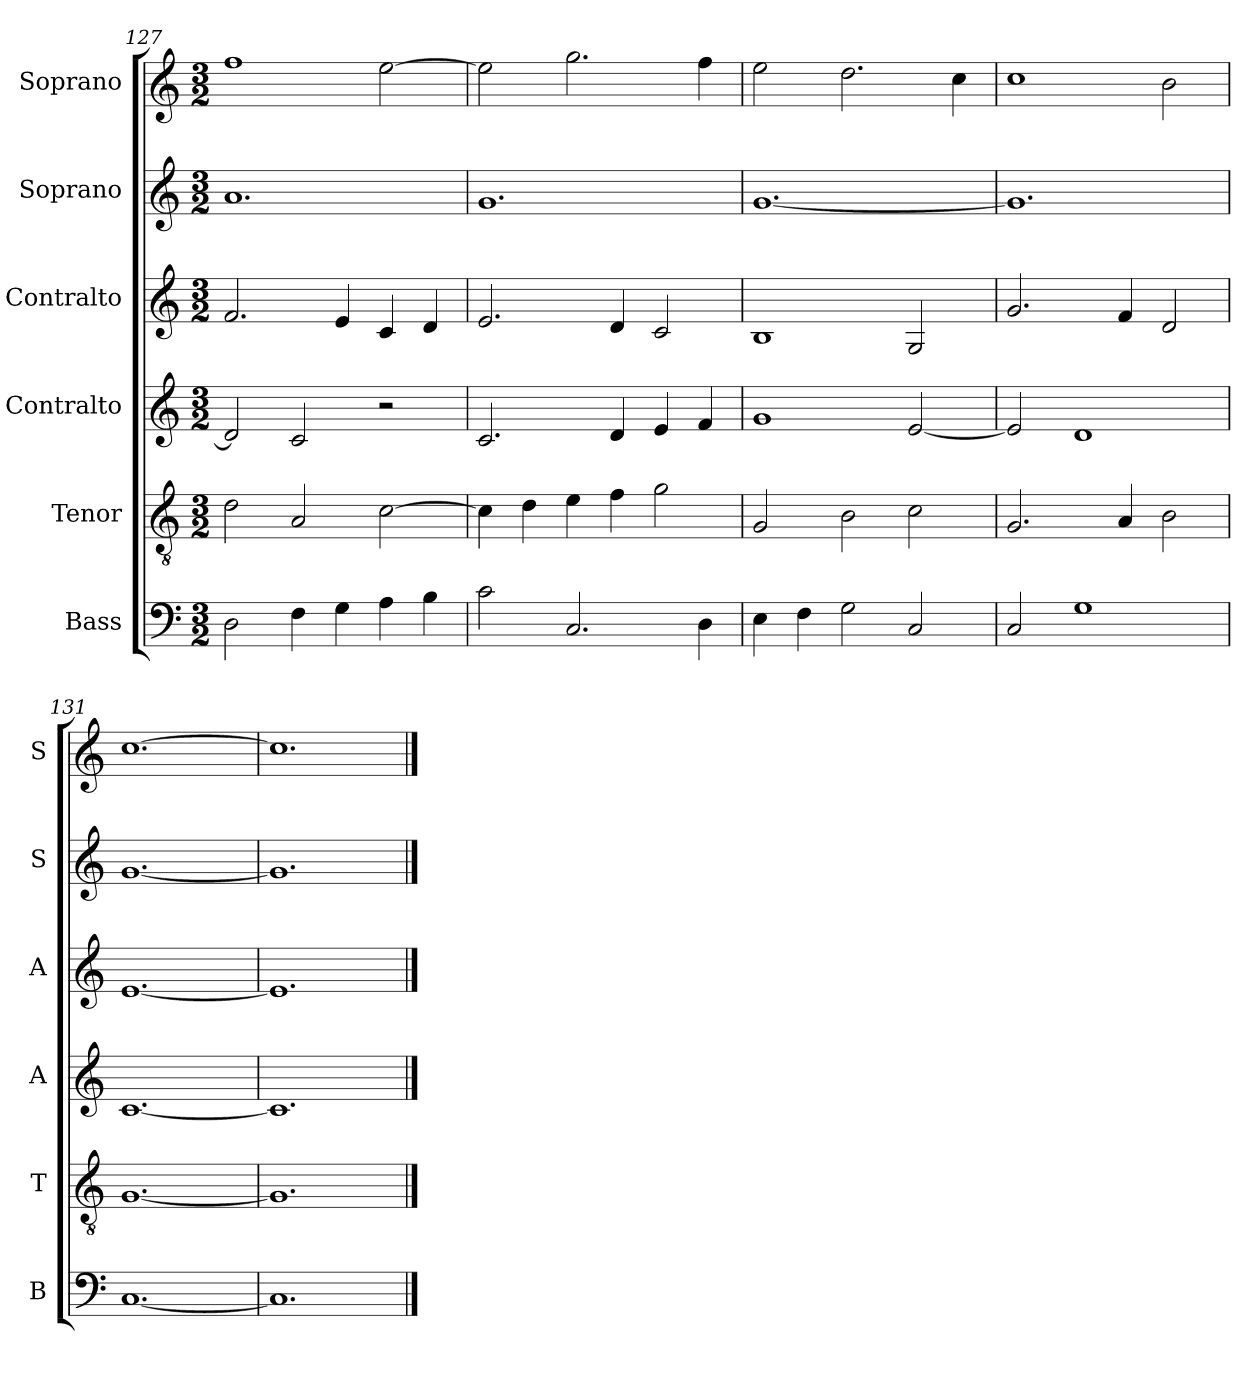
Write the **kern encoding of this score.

**kern	**kern	**kern	**kern	**kern	**kern
*part6	*part5	*part4	*part3	*part2	*part1
*staff6	*staff5	*staff4	*staff3	*staff2	*staff1
*I"Bass	*I"Tenor	*I"Contralto	*I"Contralto	*I"Soprano	*I"Soprano
*I'B	*I'T	*I'A	*I'A	*I'S	*I'S
*clefF4	*clefGv2	*clefG2	*clefG2	*clefG2	*clefG2
*k[]	*k[]	*k[]	*k[]	*k[]	*k[]
*C:ion	*C:ion	*C:ion	*C:ion	*C:ion	*C:ion
*M3/2	*M3/2	*M3/2	*M3/2	*M3/2	*M3/2
=127	=127	=127	=127	=127	=127
2D	2d	2d]	2.f	1.a	1ff
4F	2A	2c	.	.	.
4G	.	.	4e	.	.
4A	[2c	2r	4c	.	[2ee
4B	.	.	4d	.	.
=128	=128	=128	=128	=128	=128
2c	4c]	2.c	2.e	1.g	2ee]
.	4d	.	.	.	.
2.C	4e	.	.	.	2.gg
.	4f	4d	4d	.	.
.	2g	4e	2c	.	.
4D	.	4f	.	.	4ff
=129	=129	=129	=129	=129	=129
4E	2G	1g	1B	[1.g	2ee
4F	.	.	.	.	.
2G	2B	.	.	.	2.dd
2C	2c	[2e	2G	.	.
.	.	.	.	.	4cc
=130	=130	=130	=130	=130	=130
2C	2.G	2e]	2.g	1.g]	1cc
1G	.	1d	.	.	.
.	4A	.	4f	.	.
.	2B	.	2d	.	2b
=131	=131	=131	=131	=131	=131
[1.C	[1.G	[1.c	[1.e	[1.g	[1.cc
=132	=132	=132	=132	=132	=132
1.C]	1.G]	1.c]	1.e]	1.g]	1.cc]
==	==	==	==	==	==
*-	*-	*-	*-	*-	*-
